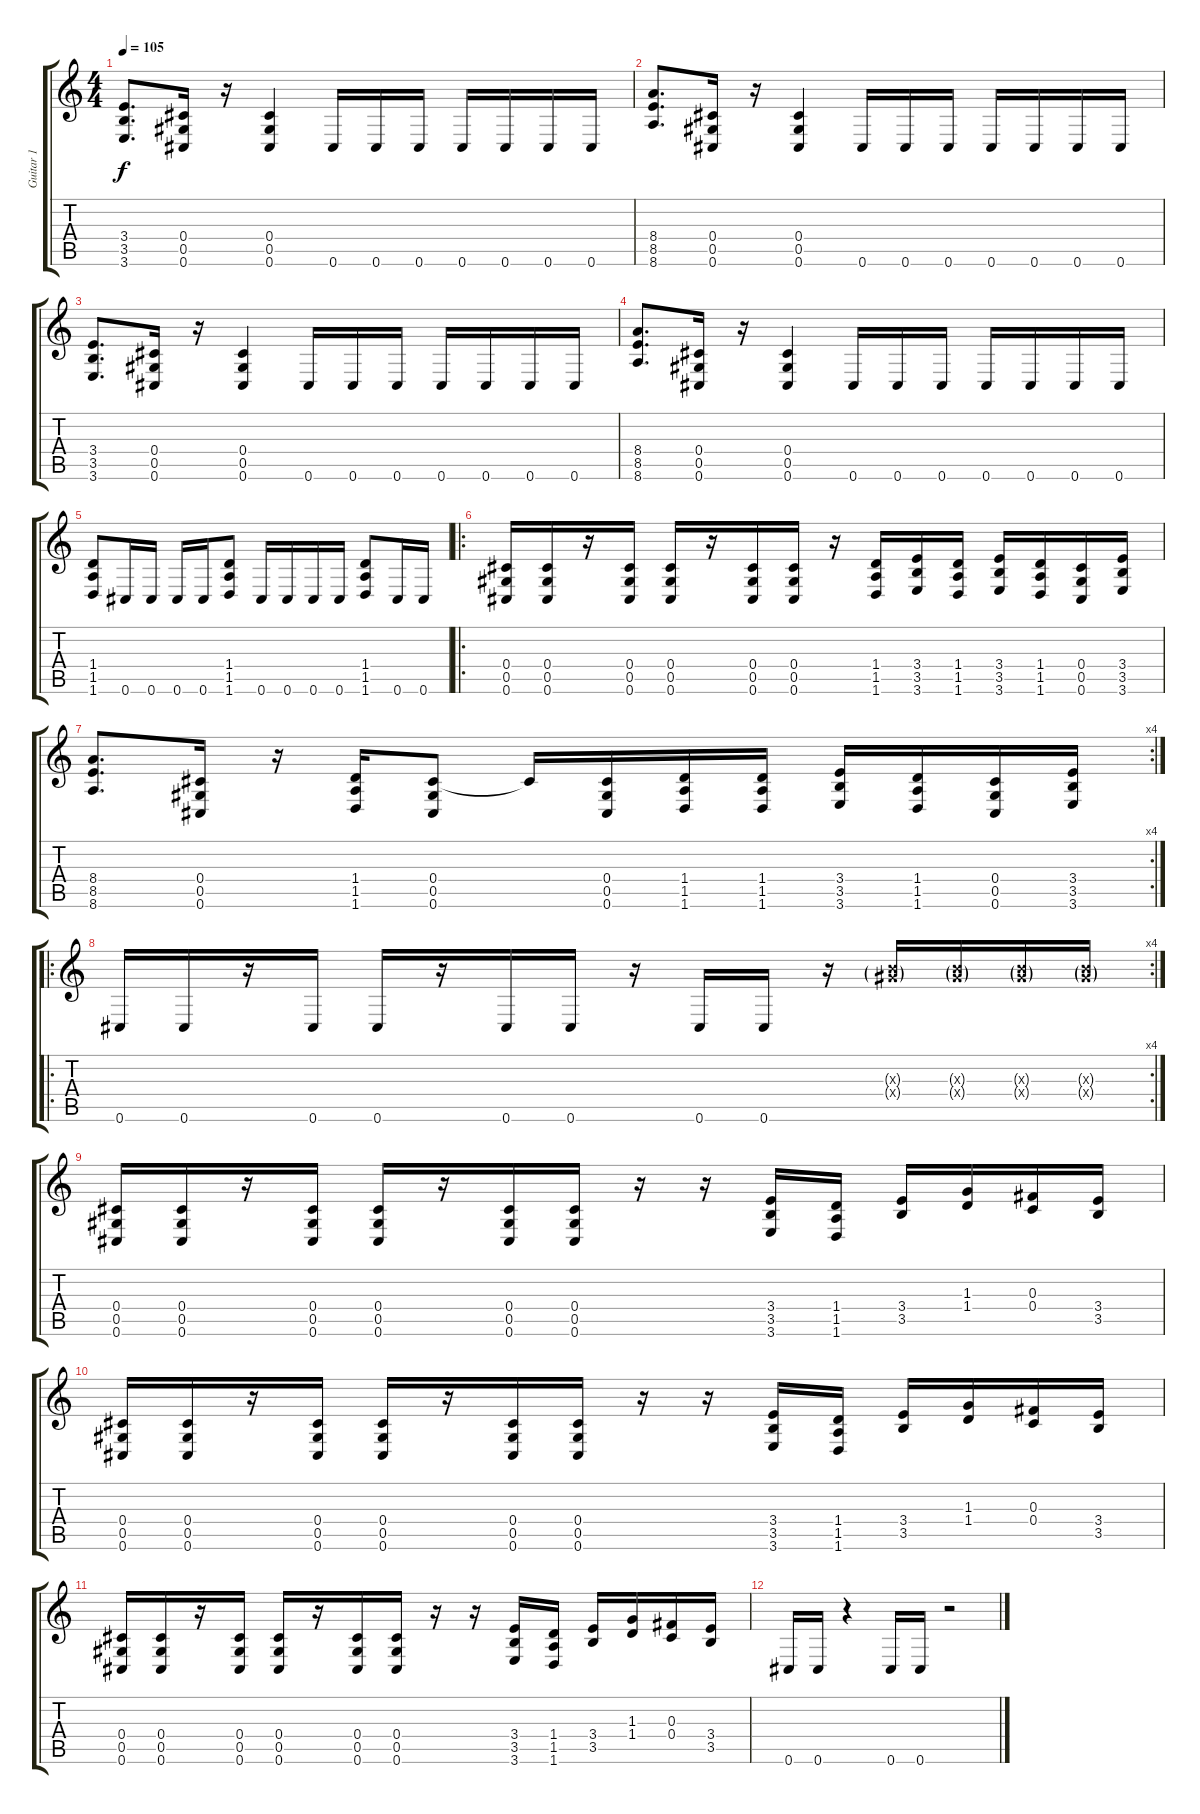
\track ("Guitar 1" "Guitar 1") {instrument distortionguitar}
\staff {score tabs}
\tuning (Eb4 Bb3 Gb3 Db3 Ab2 Db2) {hide}
\ts (4 4)
\tempo 105
\clef g2
\ks c
(3.4 3.5 3.6).8{d dy f} (0.4 0.5 0.6).16 r.16 (0.4 0.5 0.6).4 0.6.16 0.6.16 0.6.16 0.6.16 0.6.16 0.6.16 0.6.16 |
(8.4 8.5 8.6).8{d} (0.4 0.5 0.6).16 r.16 (0.4 0.5 0.6).4 0.6.16 0.6.16 0.6.16 0.6.16 0.6.16 0.6.16 0.6.16 |
(3.4 3.5 3.6).8{d} (0.4 0.5 0.6).16 r.16 (0.4 0.5 0.6).4 0.6.16 0.6.16 0.6.16 0.6.16 0.6.16 0.6.16 0.6.16 |
(8.4 8.5 8.6).8{d} (0.4 0.5 0.6).16 r.16 (0.4 0.5 0.6).4 0.6.16 0.6.16 0.6.16 0.6.16 0.6.16 0.6.16 0.6.16 |
(1.4 1.5 1.6).8 0.6.16 0.6.16 0.6.16 0.6.16 (1.4 1.5 1.6).8 0.6.16 0.6.16 0.6.16 0.6.16 (1.4 1.5 1.6).8 0.6.16 0.6.16 |
\ro
(0.4 0.5 0.6).16 (0.4 0.5 0.6).16 r.16 (0.4 0.5 0.6).16 (0.4 0.5 0.6).16 r.16 (0.4 0.5 0.6).16 (0.4 0.5 0.6).16 r.16 (1.4 1.5 1.6).16 (3.4 3.5 3.6).16 (1.4 1.5 1.6).16 (3.4 3.5 3.6).16 (1.4 1.5 1.6).16 (0.4 0.5 0.6).16 (3.4 3.5 3.6).16 |
\rc 4
(8.4 8.5 8.6).8{d} (0.4 0.5 0.6).16 r.16 (1.4 1.5 1.6).16 (0.4 0.5 0.6).8 0.4{t}.16 (0.4 0.5 0.6).16 (1.4 1.5 1.6).16 (1.4 1.5 1.6).16 (3.4 3.5 3.6).16 (1.4 1.5 1.6).16 (0.4 0.5 0.6).16 (3.4 3.5 3.6).16 |
\ro
\rc 4
0.6.16 0.6.16 r.16 0.6.16 0.6.16 r.16 0.6.16 0.6.16 r.16 0.6.16 0.6.16 r.16 (5.3{g x} 7.4{g x}).16 (5.3{g x} 7.4{g x}).16 (5.3{g x} 7.4{g x}).16 (5.3{g x} 7.4{g x}).16 |
(0.4 0.5 0.6).16 (0.4 0.5 0.6).16 r.16 (0.4 0.5 0.6).16 (0.4 0.5 0.6).16 r.16 (0.4 0.5 0.6).16 (0.4 0.5 0.6).16 r.16 r.16 (3.4 3.5 3.6).16 (1.4 1.5 1.6).16 (3.4 3.5).16 (1.3 1.4).16 (0.3 0.4).16 (3.4 3.5).16 |
(0.4 0.5 0.6).16 (0.4 0.5 0.6).16 r.16 (0.4 0.5 0.6).16 (0.4 0.5 0.6).16 r.16 (0.4 0.5 0.6).16 (0.4 0.5 0.6).16 r.16 r.16 (3.4 3.5 3.6).16 (1.4 1.5 1.6).16 (3.4 3.5).16 (1.3 1.4).16 (0.3 0.4).16 (3.4 3.5).16 |
(0.4 0.5 0.6).16 (0.4 0.5 0.6).16 r.16 (0.4 0.5 0.6).16 (0.4 0.5 0.6).16 r.16 (0.4 0.5 0.6).16 (0.4 0.5 0.6).16 r.16 r.16 (3.4 3.5 3.6).16 (1.4 1.5 1.6).16 (3.4 3.5).16 (1.3 1.4).16 (0.3 0.4).16 (3.4 3.5).16 |
0.6.16 0.6.16 r.4 0.6.16 0.6.16 r.2
